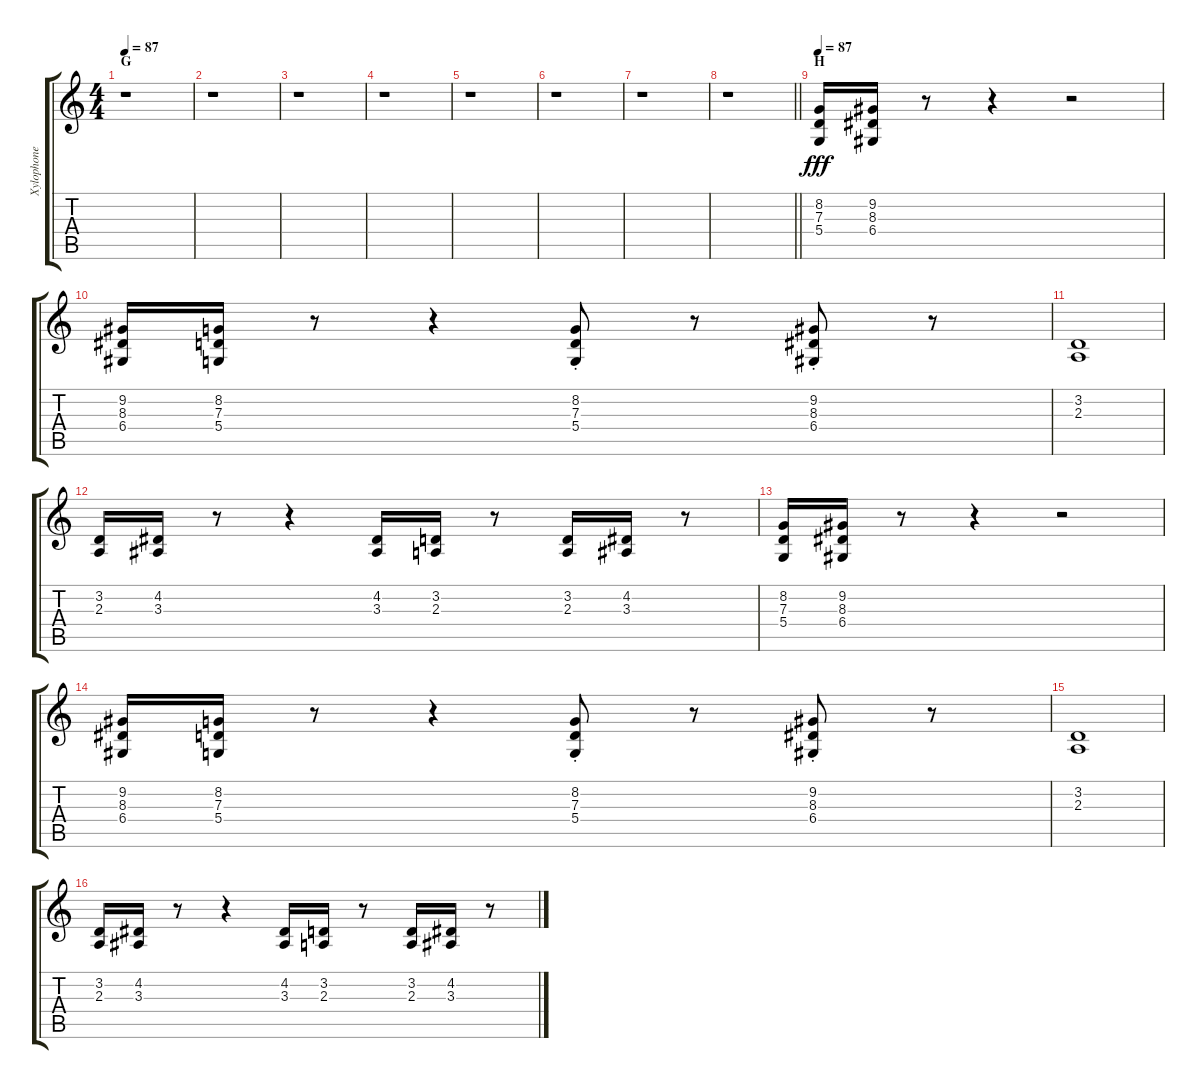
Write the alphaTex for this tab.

\track ("Xylophone" "Xylophone") {instrument xylophone}
\staff {score tabs}
\tuning (E4 B3 G3 D3 A2 E2) {hide}
\ts (4 4)
\section ("" "G")
\tempo 87
\clef g2
\ks c
r.1{dy f} |
r.1 |
r.1 |
r.1 |
r.1 |
r.1 |
r.1 |
\barLineRight lightlight
r.1 |
\section ("" "H")
\tempo 87
(8.2 7.3 5.4).16{dy fff} (9.2 8.3 6.4).16 r.8 r.4 r.2 |
(9.2 8.3 6.4).16 (8.2 7.3 5.4).16 r.8 r.4 (8.2{st} 7.3{st} 5.4{st}).8 r.8 (9.2{st} 8.3{st} 6.4{st}).8 r.8 |
(3.2 2.3).1 |
(3.2 2.3).16 (4.2 3.3).16 r.8 r.4 (4.2 3.3).16 (3.2 2.3).16 r.8 (3.2 2.3).16 (4.2 3.3).16 r.8 |
(8.2 7.3 5.4).16 (9.2 8.3 6.4).16 r.8 r.4 r.2 |
(9.2 8.3 6.4).16 (8.2 7.3 5.4).16 r.8 r.4 (8.2{st} 7.3{st} 5.4{st}).8 r.8 (9.2{st} 8.3{st} 6.4{st}).8 r.8 |
(3.2 2.3).1 |
(3.2 2.3).16 (4.2 3.3).16 r.8 r.4 (4.2 3.3).16 (3.2 2.3).16 r.8 (3.2 2.3).16 (4.2 3.3).16 r.8
